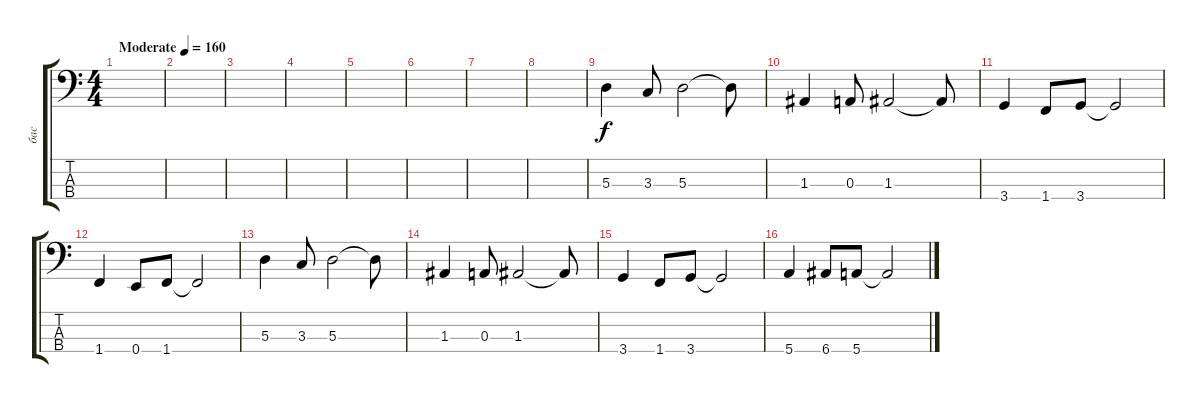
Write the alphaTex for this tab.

\track ("бас" "бас") {instrument electricbassfinger}
\staff {score tabs}
\tuning (G2 D2 A1 E1) {hide}
\ts (4 4)
\tempo (160 "Moderate")
\clef f4
\ks c
|
|
|
|
|
|
|
|
5.3.4 3.3.8 5.3.2 5.3{t}.8 |
1.3.4 0.3.8 1.3.2 1.3{t}.8 |
3.4.4 1.4.8 3.4.8 3.4{t}.2 |
1.4.4 0.4.8 1.4.8 1.4{t}.2 |
5.3.4 3.3.8 5.3.2 5.3{t}.8 |
1.3.4 0.3.8 1.3.2 1.3{t}.8 |
3.4.4 1.4.8 3.4.8 3.4{t}.2 |
5.4.4 6.4.8 5.4.8 5.4{t}.2
